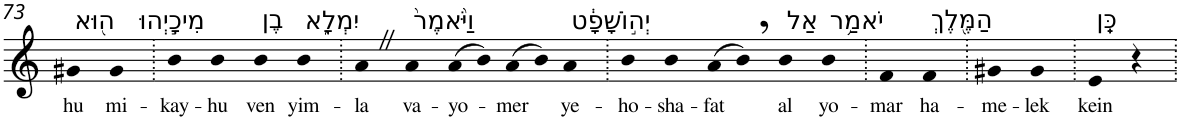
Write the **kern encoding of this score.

**kern	**text
*part1	*part1
*staff1	*staff1
*I"Piano	*
*I'Pno	*
!!LO:PB:g=z
*clefG2	*
*k[]	*
=73	=73
!LO:TX:a:t=ה֖וּא	!
!	!LO:LY:b
4g#X	hu
!LO:TX:a:t=מִיכָ֣יְהוּ	!
!	!LO:LY:b
4g#	mi-
=74.	=74.
!	!LO:LY:b
4b	-kay-
!	!LO:LY:b
4b	-hu
!LO:TX:a:t=בֶן	!
!	!LO:LY:b
4b	ven
!LO:TX:a:t=יִמְלָ֑א	!
!	!LO:LY:b
4b	yim-
=75.	=75.
!	!LO:LY:b
4aZ	-la
!LO:TX:a:t=וַיֹּ֙אמֶר֙	!
!	!LO:LY:b
4a	va-
!	!LO:LY:b
(>8a	-yo-
8b)	.
!	!LO:LY:b
(>8a	-mer
8b)	.
!LO:TX:a:t=יְה֣וֹשָׁפָ֔ט	!
!	!LO:LY:b
4a	ye-
=76.	=76.
!	!LO:LY:b
4b	-ho-
!	!LO:LY:b
4b	-sha-
!	!LO:LY:b
(>8a	-fat
8b,)	.
!LO:TX:a:t=אַל	!
!	!LO:LY:b
4b	al
!LO:TX:a:t=יֹאמַ֥ר	!
!	!LO:LY:b
4b	yo-
=77.	=77.
!	!LO:LY:b
4f	-mar
!LO:TX:a:t=הַמֶּ֖לֶךְ	!
!	!LO:LY:b
4f	ha-
=78.	=78.
!	!LO:LY:b
4g#X	-me-
!	!LO:LY:b
4g#	-lek
=79.	=79.
!LO:TX:a:t=כֵּֽן	!
!	!LO:LY:b
4e	kein
4r	.
=.	=.
*-	*-
